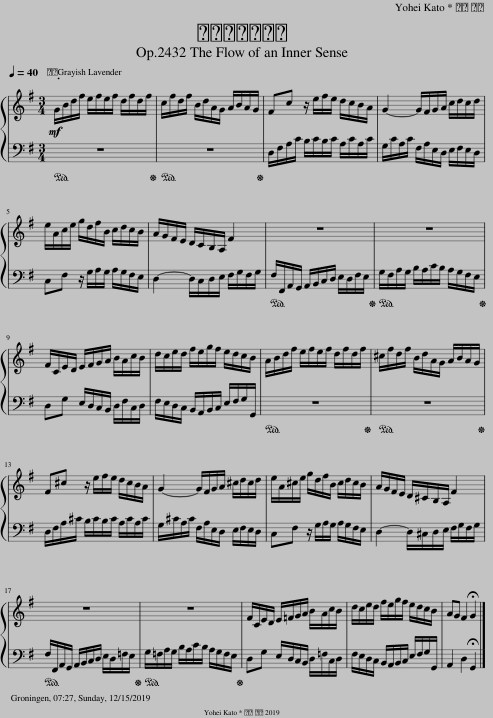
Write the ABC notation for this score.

X:1
%%score { 1 | 2 }
L:1/8
Q:1/4=40
M:3/4
I:linebreak $
K:G
V:1 treble
V:2 bass
V:1
!mf! G/B/d/f/ e/f/e/f/ d/f/d/f/ | c/f/d/f/ B/d/A/G/ A/B/A/G/ | Fc z/ e/f/e/ d/c/B/A/ | G2- G/F/G/A/ c/d/c/d/ |$ e/A/c/e/ g/d/f/B/ c/d/c/B/ | %5
 A/G/F/E/ D/C/B,/A,/ F2 | z6 | z6 |$ F/C/E/D/ E/F/G/A/ B/A/c/B/ | d/c/e/d/ f/e/g/f/ e/d/c/B/ | %10
 A/B/d/f/ e/f/e/f/ d/f/d/f/ | ^c/f/d/f/ B/d/A/G/ A/B/A/G/ |$ F^c z/ e/f/e/ d/c/B/A/ | G2- G/F/G/A/ ^c/d/c/d/ | e/A/^c/e/ g/d/f/B/ c/d/c/B/ | %15
 A/G/F/E/ D/^C/B,/A,/ F2 |$ z6 | z6 | F/C/E/D/ E/=F/G/A/ B/A/c/B/ | d/c/e/d/ f/e/g/f/ e/d/c/B/ | %20
 AG F2 !fermata!G2 |] %21
V:2
!ped! z6!ped-up! |!ped! z6!ped-up! | D,/F,/A,/C/ B,/C/B,/C/ A,/C/A,/C/ | G,/C/A,/C/ F,/A,/E,/D,/ E,/F,/E,/D,/ |$ C,F, z/ G,/A,/G,/ A,/G,/F,/E,/ | %5
 D,2- D,/C,/D,/E,/ F,/G,/F,/G,/ |!ped! F,/F,,/A,,/G,,/ A,,/B,,/C,/D,/ E,/D,/F,/E,/!ped-up! |!ped! G,/F,/A,/G,/ B,/A,/C/B,/ A,/G,/F,/E,/!ped-up! |$ D,G, E,/D,/C,/B,,/ D,/F,/C,/D,/ | F,/E,/D,/C,/ B,,/A,,/B,,/C,/ E,/F,/G,/G,,/ | %10
!ped! z6!ped-up! |!ped! z6!ped-up! |$ D,/F,/A,/^C/ B,/C/B,/C/ A,/C/A,/C/ | G,/^C/A,/C/ F,/A,/E,/D,/ E,/F,/E,/D,/ | C,F, z/ G,/A,/G,/ A,/G,/F,/E,/ | %15
 D,2- D,/^C,/D,/E,/ F,/G,/F,/G,/ |$!ped! F,/F,,/A,,/G,,/ A,,/B,,/C,/D,/ E,/D,/=F,/E,/!ped-up! |!ped! G,/=F,/A,/G,/ B,/A,/C/B,/ A,/G,/F,/E,/!ped-up! | D,G, E,/D,/C,/B,,/ D,/=F,/C,/D,/ | F,/E,/D,/C,/ B,,/A,,/B,,/C,/ E,/F,/G,/G,,/ | %20
 A,,2 D,2 !fermata!G,,2 |] %21
